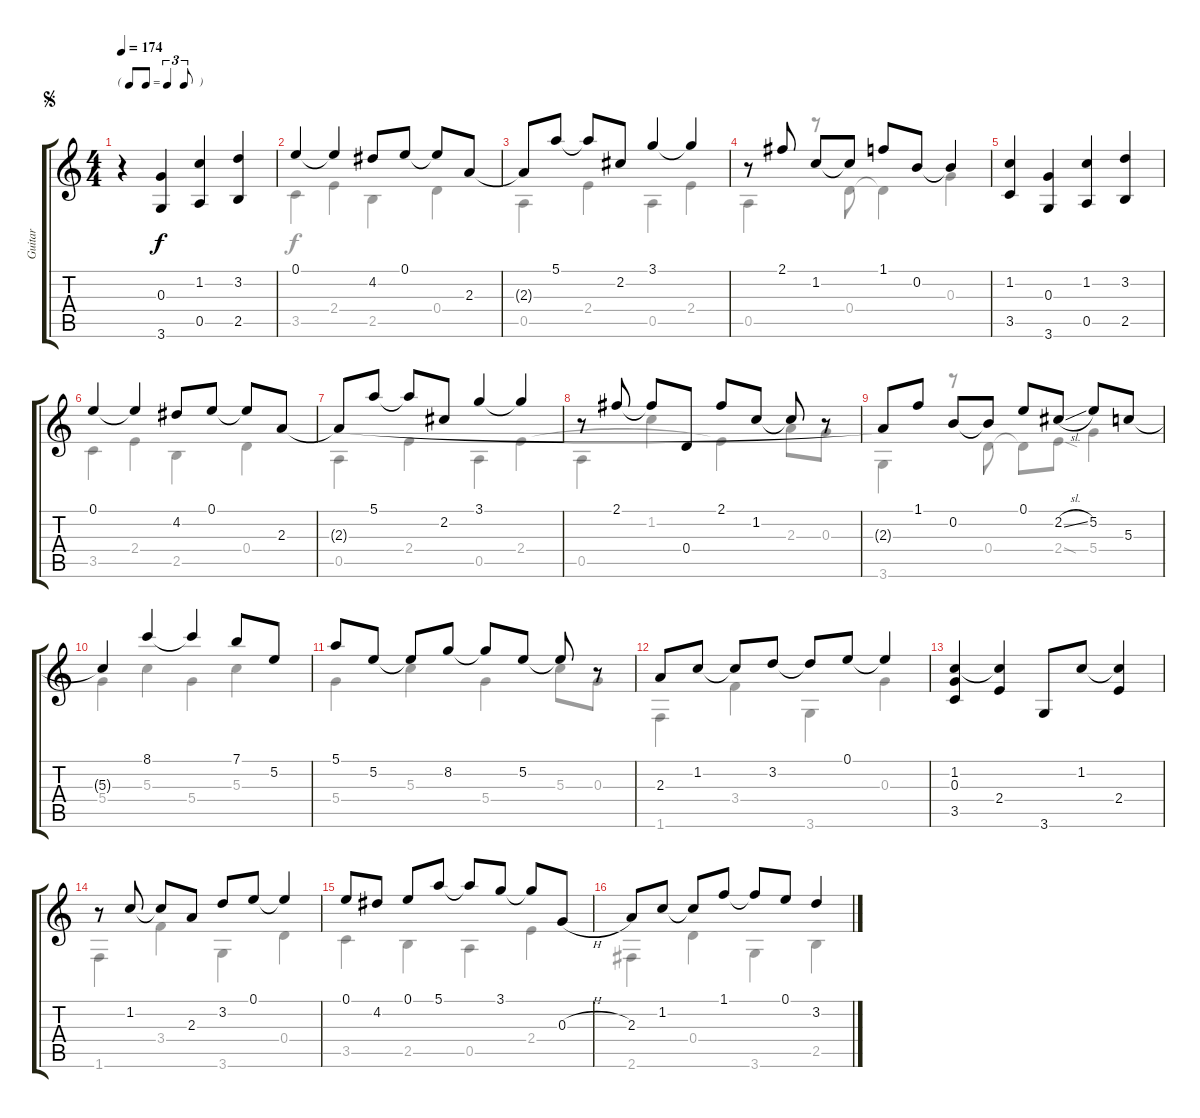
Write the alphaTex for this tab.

\track ("Guitar" "Guitar") {instrument acousticguitarnylon}
\staff {score tabs}
\tuning (E4 B3 G3 D3 A2 E2) {hide}
\voice
\ts (4 4)
\tf triplet8th
\jump segno
\tempo 174
\clef g2
\ks c
r.4{dy f instrument acousticguitarnylon} (0.3 3.6).4 (1.2 0.5).4 (3.2 2.5).4 |
0.1.4 0.1{t}.4 4.2.8 0.1.8 0.1{t}.8 2.3.8 |
2.3{t}.8 5.1.8 5.1{t}.8 2.2.8 3.1.4 3.1{t}.4 |
r.8 2.1.8 1.2.8 1.2{t}.8 1.1.8 0.2.8 0.2{t}.4 |
(1.2 3.5).4 (0.3 3.6).4 (1.2 0.5).4 (3.2 2.5).4 |
0.1.4 0.1{t}.4 4.2.8 0.1.8 0.1{t}.8 2.3.8 |
2.3{t}.8 5.1.8 5.1{t}.8 2.2.8 3.1.4 3.1{t}.4 |
r.8 2.1.8 2.1{t}.8 0.4.8 2.1.8 1.2.8 1.2{t}.8 r.8 |
2.3{t}.8 1.1.8 0.2.8 0.2{t}.8 0.1.8 2.2{sl}.8 5.2.8 5.3.8 |
5.3{t}.4 8.1.4 8.1{t}.4 7.1.8 5.2.8 |
5.1.8 5.2.8 5.2{t}.8 8.2.8 8.2{t}.8 5.2.8 5.2{t}.8 r.8 |
2.3.8 1.2.8 1.2{t}.8 3.2.8 3.2{t}.8 0.1.8 0.1{t}.4 |
(1.2 0.3 3.5).4 (1.2{t} 2.4).4 3.6.8 1.2.8 (1.2{t} 2.4).4 |
r.8 1.2.8 1.2{t}.8 2.3.8 3.2.8 0.1.8 0.1{t}.4 |
0.1.8 4.2.8 0.1.8 5.1.8 5.1{t}.8 3.1.8 3.1{t}.8 0.3{h}.8 |
2.3.8 1.2.8 1.2{t}.8 1.1.8 1.1{t}.8 0.1.8 3.2.4
\voice
\clef g2
\ottava regular
\simile none
\ks c
|
3.5.4 2.4.4 2.5.4 0.4.4 |
0.5.4 2.4.4 0.5.4 2.4.4 |
0.5.4 r.8 0.4.8 0.4{t}.4 0.3.4 |
|
3.5.4 2.4.4 2.5.4 0.4.4 |
0.5.4 2.4.4 0.5.4 2.4.4 |
0.5.4 1.2.4 2.4{t}.4 2.3.8 0.3.8 |
3.6.4 r.8 0.4.8 0.4{t}.8 2.4{sod}.8 5.4.4 |
5.4.4 5.3.4 5.4.4 5.3.4 |
5.4.4 5.3.4 5.4.4 5.3.8 0.3.8 |
1.6.4 3.4.4 3.6.4 0.3.4 |
|
1.6.4 3.4.4 3.6.4 0.4.4 |
3.5.4 2.5.4 0.5.4 2.4.4 |
2.6.4 0.4.4 3.6.4 2.5.4
